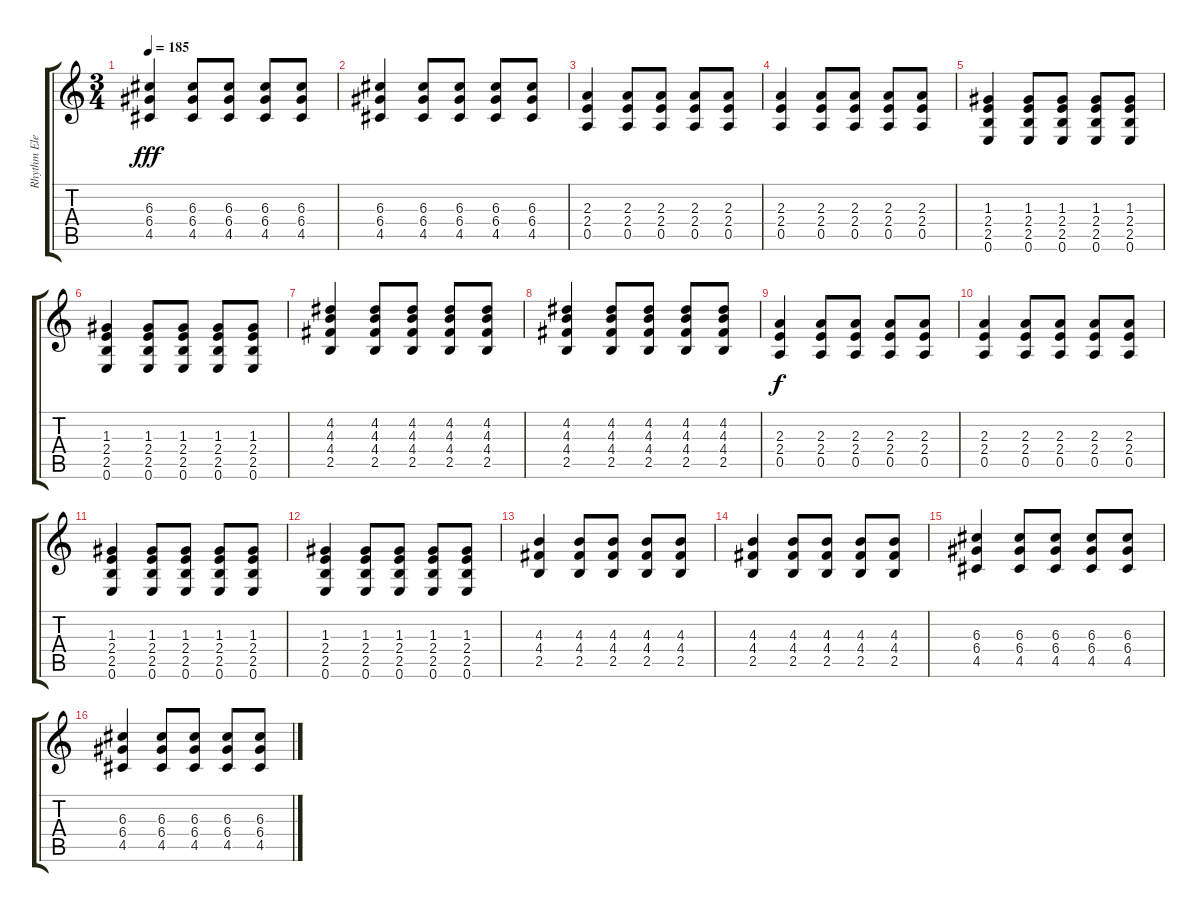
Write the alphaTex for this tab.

\track ("Rhythm Electric" "Rhythm Ele") {instrument overdrivenguitar}
\staff {score tabs}
\tuning (E4 B3 G3 D3 A2 E2) {hide}
\ts (3 4)
\tempo 185
\clef g2
\ks c
(6.3 6.4 4.5).4{dy fff} (6.3 6.4 4.5).8 (6.3 6.4 4.5).8 (6.3 6.4 4.5).8 (6.3 6.4 4.5).8 |
(6.3 6.4 4.5).4 (6.3 6.4 4.5).8 (6.3 6.4 4.5).8 (6.3 6.4 4.5).8 (6.3 6.4 4.5).8 |
(2.3 2.4 0.5).4 (2.3 2.4 0.5).8 (2.3 2.4 0.5).8 (2.3 2.4 0.5).8 (2.3 2.4 0.5).8 |
(2.3 2.4 0.5).4 (2.3 2.4 0.5).8 (2.3 2.4 0.5).8 (2.3 2.4 0.5).8 (2.3 2.4 0.5).8 |
(1.3 2.4 2.5 0.6).4 (1.3 2.4 2.5 0.6).8 (1.3 2.4 2.5 0.6).8 (1.3 2.4 2.5 0.6).8 (1.3 2.4 2.5 0.6).8 |
(1.3 2.4 2.5 0.6).4 (1.3 2.4 2.5 0.6).8 (1.3 2.4 2.5 0.6).8 (1.3 2.4 2.5 0.6).8 (1.3 2.4 2.5 0.6).8 |
(4.2 4.3 4.4 2.5).4 (4.2 4.3 4.4 2.5).8 (4.2 4.3 4.4 2.5).8 (4.2 4.3 4.4 2.5).8 (4.2 4.3 4.4 2.5).8 |
(4.2 4.3 4.4 2.5).4 (4.2 4.3 4.4 2.5).8 (4.2 4.3 4.4 2.5).8 (4.2 4.3 4.4 2.5).8 (4.2 4.3 4.4 2.5).8 |
(2.3 2.4 0.5).4{dy f} (2.3 2.4 0.5).8 (2.3 2.4 0.5).8 (2.3 2.4 0.5).8 (2.3 2.4 0.5).8 |
(2.3 2.4 0.5).4 (2.3 2.4 0.5).8 (2.3 2.4 0.5).8 (2.3 2.4 0.5).8 (2.3 2.4 0.5).8 |
(1.3 2.4 2.5 0.6).4 (1.3 2.4 2.5 0.6).8 (1.3 2.4 2.5 0.6).8 (1.3 2.4 2.5 0.6).8 (1.3 2.4 2.5 0.6).8 |
(1.3 2.4 2.5 0.6).4 (1.3 2.4 2.5 0.6).8 (1.3 2.4 2.5 0.6).8 (1.3 2.4 2.5 0.6).8 (1.3 2.4 2.5 0.6).8 |
(4.3 4.4 2.5).4 (4.3 4.4 2.5).8 (4.3 4.4 2.5).8 (4.3 4.4 2.5).8 (4.3 4.4 2.5).8 |
(4.3 4.4 2.5).4 (4.3 4.4 2.5).8 (4.3 4.4 2.5).8 (4.3 4.4 2.5).8 (4.3 4.4 2.5).8 |
(6.3 6.4 4.5).4 (6.3 6.4 4.5).8 (6.3 6.4 4.5).8 (6.3 6.4 4.5).8 (6.3 6.4 4.5).8 |
(6.3 6.4 4.5).4 (6.3 6.4 4.5).8 (6.3 6.4 4.5).8 (6.3 6.4 4.5).8 (6.3 6.4 4.5).8
